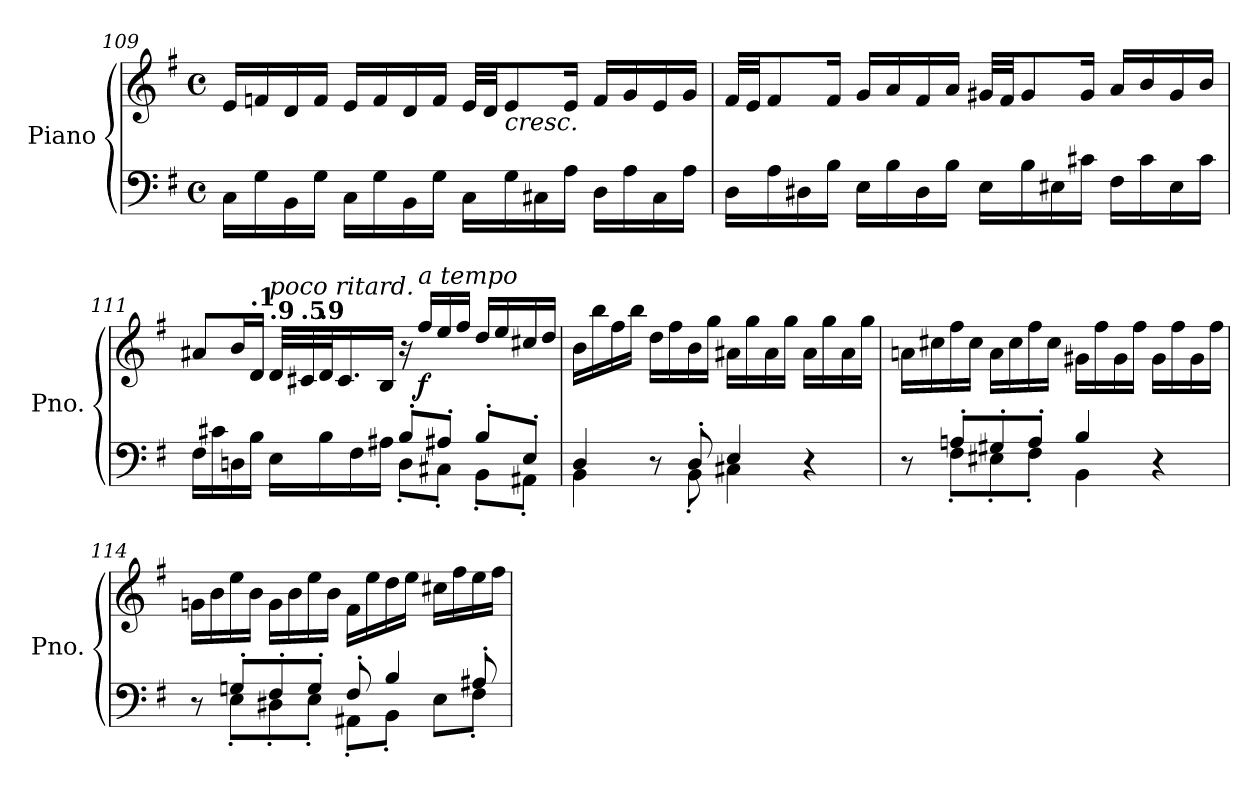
**kern	**kern	**dynam
*part1	*part1	*part1
*staff2	*staff1	*staff1/2
*I"Piano	*	*
*I'Pno.	*	*
*clefF4	*clefG2	*
*k[f#]	*k[f#]	*
*M4/4	*M4/4	*
*met(c)	*met(c)	*
=109	=109	=109
16C<\LL	16e/LL	.
16G<\	16fn/	.
16BB<\	16d/	.
16G<\JJ	16f/JJ	.
16C<\LL	16e/LL	.
16G<\	16f/	.
16BB<\	16d/	.
16G<\JJ	16f/JJ	.
16C<\LL	32e!/LLL	.
.	32d!/JJ	.
!	!LO:TX:b:i:t=cresc.	!
16G<\	8e/	.
16C#X<\	.	.
16A<\JJ	16e/Jk	.
16D<\LL	16f/LL	.
16A<\	16g/	.
16C#<\	16e/	.
16A<\JJ	16g/JJ	.
!!LO:PB:g=z
=110	=110	=110
16D<\LL	32f#!/LLL	.
.	32e!/JJ	.
16A<\	8f#/	.
16D#X<\	.	.
16B<\JJ	16f#/Jk	.
16E<\LL	16g/LL	.
16B<\	16a/	.
16D#<\	16f#/	.
16B<\JJ	16a/JJ	.
16E<\LL	32g#X!/LLL	.
.	32f#!/JJ	.
16B<\	8g#/	.
16E#X<\	.	.
16c#X<\JJ	16g#/Jk	.
16F#<\LL	16a/LL	.
16c#<\	16b/	.
16E#<\	16g#/	.
16c#<\JJ	16b/JJ	.
=111	=111	=111
*^	*	*
2ryy	16F#<\LL	8a#X/L	.
.	16c#X<\	.	.
*	*	*MM110	*
.	16Dn<\	16b/L	.
*	*	*MM109	*
!	!	!LO:TX:a:B:t=.1	!
.	16B<\JJ	16d/JJ	.
*	*	*MM106	*
!	!	!LO:TX:a:B:t=.9	!
!	!	!LO:TX:a:i:t=poco ritard.	!
.	16E<\LL	32d!/LLL	.
*	*	*MM105	*
!	!	!LO:TX:a:B:t=.5	!
.	.	32c#X!/	.
*	*	*MM103	*
!	!	!LO:TX:a:B:t=.9	!
.	16B<\	32d!/J	.
*	*	*MM102	*
.	.	16.c#/	.
*	*	*MM100	*
.	16F#<\	.	.
.	16A#X<\JJ	16B/JJ	.
*	*	*MM90	*
8B'/L	8D<'\L	16r	.
*	*	*MM110	*
!	!	!LO:TX:a:i:t=a tempo	!
!	!	!	!LO:DY:b
.	.	16ff#/LL	f
8A#X'/J	8C#X<'\J	16ee/	.
.	.	16ff#/JJ	.
8B'/L	8BB<'\L	16dd/LL	.
.	.	16ee/	.
8E'/J	8AA#X'\J	16cc#X/	.
.	.	16dd/JJ	.
!!LO:LB:g=z
=112	=112	=112	=112
4D/	4BB\	16b\LL	.
.	.	16bb\	.
.	.	16ff#\	.
.	.	16bb\JJ	.
8r	8ryy	16dd\LL	.
.	.	16ff#\	.
8D'/	8BB'\	16b\	.
.	.	16gg\JJ	.
4E/	4C#X\	16a#X\LL	.
.	.	16gg\	.
.	.	16a#\	.
.	.	16gg\JJ	.
4r	4ryy	16a#\LL	.
.	.	16gg\	.
.	.	16a#\	.
.	.	16gg\JJ	.
=113	=113	=113	=113
8r	8ryy	16an\LL	.
.	.	16cc#X\	.
8An'/L	8F#'\L	16ff#\	.
.	.	16cc#\JJ	.
8G#X'/	8E#X'\	16a\LL	.
.	.	16cc#\	.
8A'/J	8F#'\J	16ff#\	.
.	.	16cc#\JJ	.
4B/	4BB\	16g#X\LL	.
.	.	16ff#\	.
.	.	16g#\	.
.	.	16ff#\JJ	.
4r	4ryy	16g#\LL	.
.	.	16ff#\	.
.	.	16g#\	.
.	.	16ff#\JJ	.
!!LO:LB:g=z
=114	=114	=114	=114
8r	8ryy	16gn\LL	.
.	.	16b\	.
8Gn'/L	8E'\L	16ee\	.
.	.	16b\JJ	.
8F#'/	8D#X'\	16g\LL	.
.	.	16b\	.
8G'/J	8E'\J	16ee\	.
.	.	16b\JJ	.
8F#'/	8AA#X<'\L	16f#\LL	.
.	.	16ee\	.
4B/	8BB<'\J	16dd\	.
.	.	16ee\JJ	.
.	8E<\L	16cc#X\LL	.
.	.	16ff#\	.
8A#X'/	8F#'\J	16ee\	.
.	.	16ff#\JJ	.
*v	*v	*	*
=	=	=
*-	*-	*-
